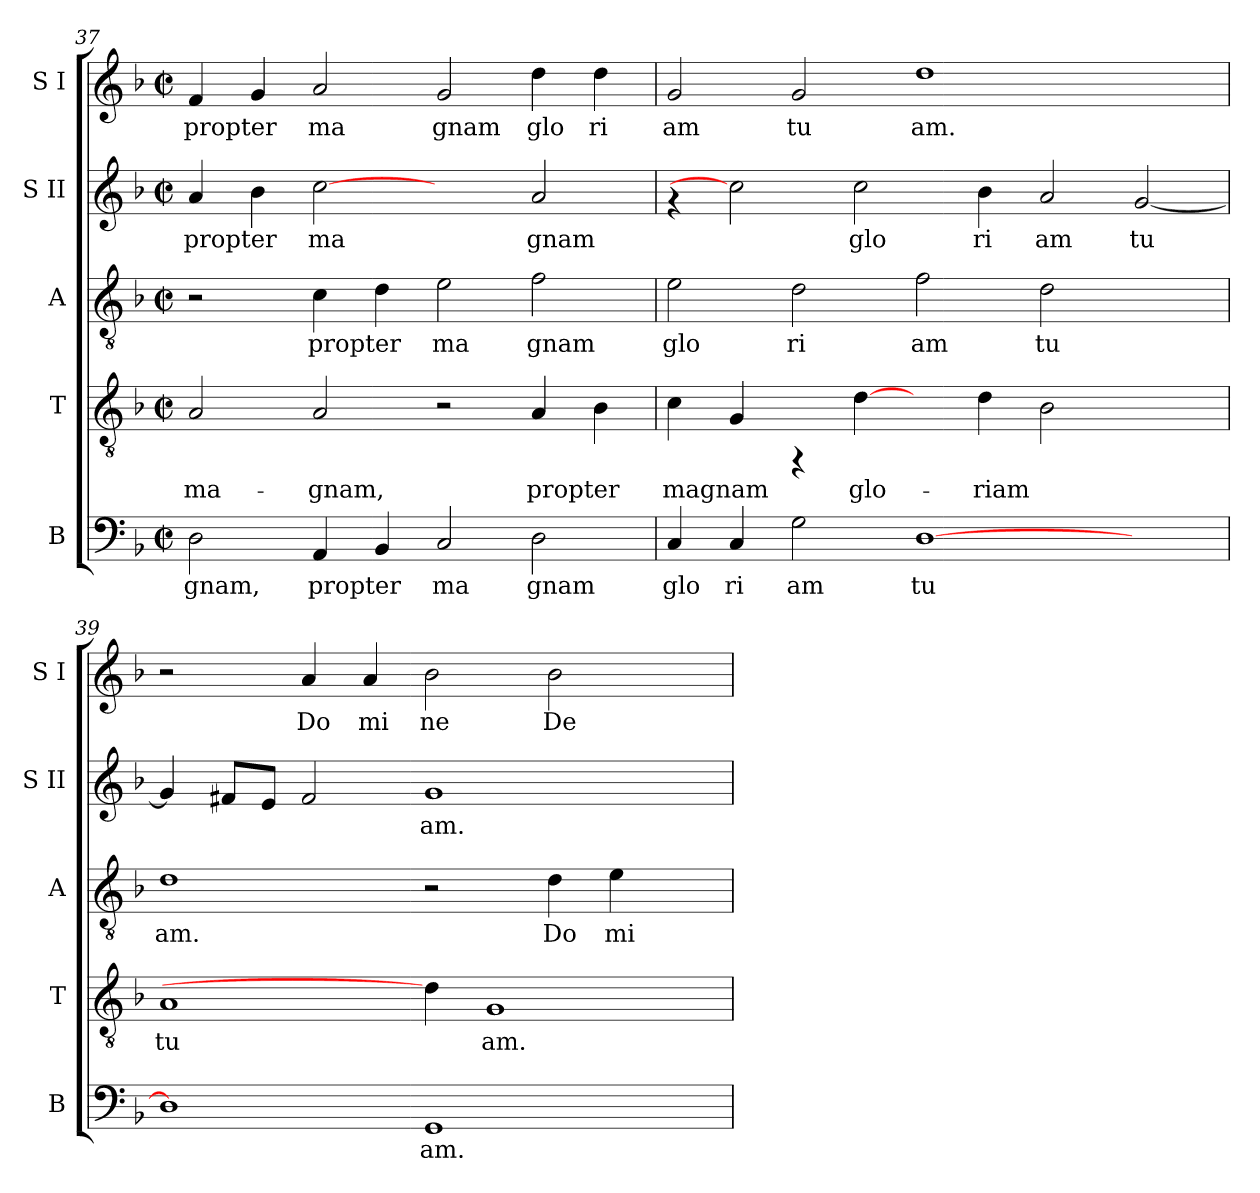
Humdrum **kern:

**kern	**text	**kern	**text	**kern	**text	**kern	**text	**kern	**text
*part5	*part5	*part4	*part4	*part3	*part3	*part2	*part2	*part1	*part1
*staff5	*staff5	*staff4	*staff4	*staff3	*staff3	*staff2	*staff2	*staff1	*staff1
*I"B	*	*I"T	*	*I"A	*	*I"S II	*	*I"S I	*
*I'B	*	*I'T	*	*I'A	*	*I'S II	*	*I'S I	*
*clefF4	*	*clefGv2	*	*clefGv2	*	*clefG2	*	*clefG2	*
*k[b-]	*	*k[b-]	*	*k[b-]	*	*k[b-]	*	*k[b-]	*
*F:	*	*F:	*	*F:	*	*F:	*	*F:	*
*M2/2	*	*M2/2	*	*M2/2	*	*M2/2	*	*M2/2	*
*met(c|)	*	*met(c|)	*	*met(c|)	*	*met(c|)	*	*met(c|)	*
=37	=37	=37	=37	=37	=37	=37	=37	=37	=37
!	!LO:LY:b:cj	!	!LO:LY:b:cj	!	!	!	!LO:LY:b:cj	!	!LO:LY:b:cj
2D\	gnam,	2A/	ma-	2r	.	4a/	propter	4f/	propter
!	!	!	!	!	!	!	!LO:LY:b:cj	!	!LO:LY:b:cj
.	.	.	.	.	.	4b-\	.	4g/	.
!	!LO:LY:b:cj	!	!LO:LY:b:cj	!	!LO:LY:b:cj	!	!LO:LY:b:cj	!	!LO:LY:b:cj
4AA/	propter	2A/	-gnam,	4c\	propter	[2cc	ma	2a/	ma
!	!LO:LY:b:cj	!	!	!	!LO:LY:b:cj	!	!	!	!
4BB-/	.	.	.	4d\	.	.	.	.	.
!	!LO:LY:b:cj	!	!	!	!LO:LY:b:cj	!	!	!	!LO:LY:b:cj
2C/	ma	2r	.	2e\	ma	2ryy	.	2g/	gnam
!	!LO:LY:b:cj	!	!LO:LY:b:cj	!	!LO:LY:b:cj	!	!LO:LY:b:cj	!	!LO:LY:b:cj
2D\	gnam	4A/	propter	2f\	gnam	2a/	gnam	4dd\	glo
!	!	!	!LO:LY:b:cj	!	!	!	!	!	!LO:LY:b:cj
.	.	4B-\	.	.	.	.	.	4dd\	ri
=38	=38	=38	=38	=38	=38	=38	=38	=38	=38
!	!LO:LY:b:cj	!	!LO:LY:b:cj	!	!LO:LY:b:cj	!	!	!	!LO:LY:b:cj
4C/	glo	4c\	magnam	2e\	glo	4rf	.	2g/	am
!	!LO:LY:b:cj	!	!LO:LY:b:cj	!	!	!	!	!	!
4C/	ri	4G/	.	.	.	2cc]	.	.	.
!	!LO:LY:b:cj	!	!	!	!LO:LY:b:cj	!	!	!	!LO:LY:b:cj
2G\	am	4rFF	.	2d\	ri	.	.	2g/	tu
!	!	!	!LO:LY:b:cj	!	!	!	!LO:LY:b:cj	!	!
.	.	[4d\	glo-	.	.	2cc\	glo	.	.
!	!LO:LY:b:cj	!	!	!	!LO:LY:b:cj	!	!	!	!LO:LY:b:cj
[>1D	tu	4ryy	.	2f\	am	.	.	1dd	am.
!	!	!	!LO:LY:b:cj	!	!	!	!LO:LY:b:cj	!	!
.	.	4d\	-riam	.	.	4b-\	ri	.	.
!	!	!	!LO:LY:b:cj	!	!LO:LY:b:cj	!	!LO:LY:b:cj	!	!
.	.	2B-\	.	2d\	tu	2a/	am	.	.
!	!	!	!	!	!	!	!LO:LY:b:cj	!	!
2ryy	.	2ryy	.	2ryy	.	[>2g/	tu	2ryy	.
!!LO:PB:g=z
=39	=39	=39	=39	=39	=39	=39	=39	=39	=39
!	!LO:LY:b:cj	!	!LO:LY:b:cj	!	!LO:LY:b:cj	!	!LO:LY:b:cj	!	!
1D]	.	1A	tu	1d	am.	4g/]	.	2r	.
!	!	!	!	!	!	!	!LO:LY:b:cj	!	!
.	.	.	.	.	.	8f#/L	.	.	.
!	!	!	!	!	!	!	!LO:LY:b:cj	!	!
.	.	.	.	.	.	8e/J	.	.	.
!	!	!	!	!	!	!	!LO:LY:b:cj	!	!LO:LY:b:cj
.	.	.	.	.	.	2f#/	.	4a/	Do
!	!	!	!	!	!	!	!	!	!LO:LY:b:cj
.	.	.	.	.	.	.	.	4a/	mi
!	!LO:LY:b:cj	!	!	!	!	!	!LO:LY:b:cj	!	!LO:LY:b:cj
1GG	am.	4d\]	.	2r	.	1g	am.	2b-\	ne
!	!	!	!LO:LY:b:cj	!	!	!	!	!	!
.	.	1G	am.	.	.	.	.	.	.
!	!	!	!	!	!LO:LY:b:cj	!	!	!	!LO:LY:b:cj
.	.	.	.	4d\	Do	.	.	2b-\	De
!	!	!	!	!	!LO:LY:b:cj	!	!	!	!
.	.	.	.	4e\	mi-	.	.	.	.
4ryy	.	.	.	4ryy	.	4ryy	.	4ryy	.
=	=	=	=	=	=	=	=	=	=
*-	*-	*-	*-	*-	*-	*-	*-	*-	*-
